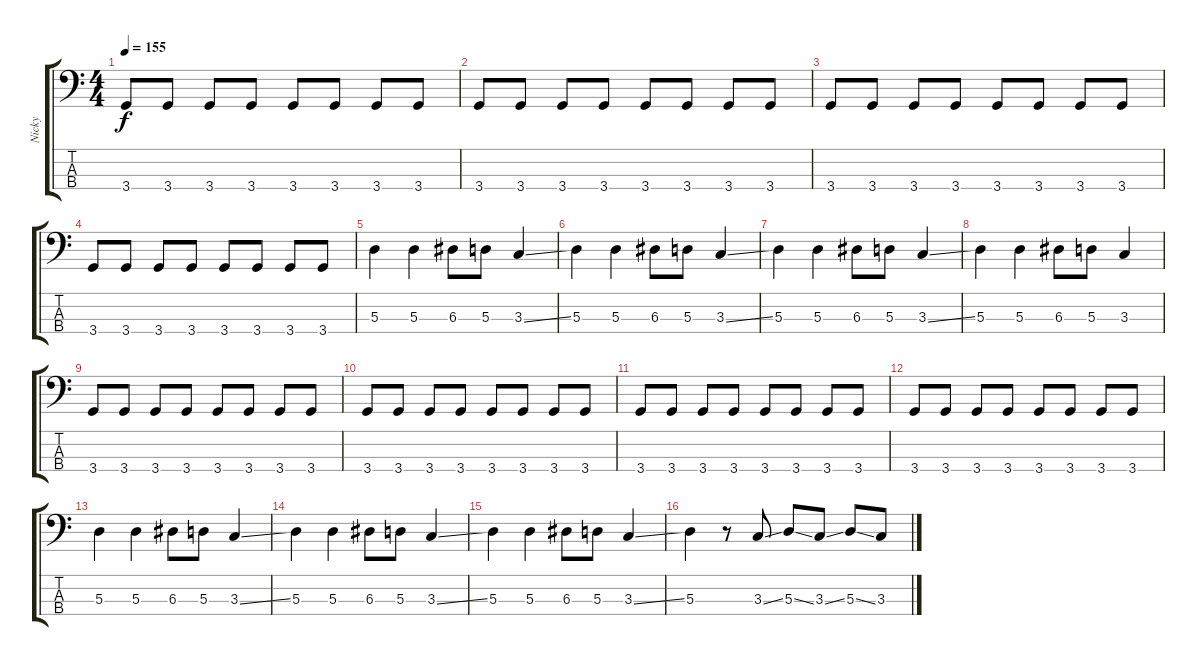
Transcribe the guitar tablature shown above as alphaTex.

\track ("Nicky" "Nicky") {instrument electricbasspick}
\staff {score tabs}
\tuning (G2 D2 A1 E1) {hide}
\ts (4 4)
\tempo 155
\clef f4
\ks c
3.4.8{dy f} 3.4.8 3.4.8 3.4.8 3.4.8 3.4.8 3.4.8 3.4.8 |
3.4.8 3.4.8 3.4.8 3.4.8 3.4.8 3.4.8 3.4.8 3.4.8 |
3.4.8 3.4.8 3.4.8 3.4.8 3.4.8 3.4.8 3.4.8 3.4.8 |
3.4.8 3.4.8 3.4.8 3.4.8 3.4.8 3.4.8 3.4.8 3.4.8 |
5.3.4 5.3.4 6.3.8 5.3.8 3.3{ss}.4 |
5.3.4 5.3.4 6.3.8 5.3.8 3.3{ss}.4 |
5.3.4 5.3.4 6.3.8 5.3.8 3.3{ss}.4 |
5.3.4 5.3.4 6.3.8 5.3.8 3.3.4 |
3.4.8 3.4.8 3.4.8 3.4.8 3.4.8 3.4.8 3.4.8 3.4.8 |
3.4.8 3.4.8 3.4.8 3.4.8 3.4.8 3.4.8 3.4.8 3.4.8 |
3.4.8 3.4.8 3.4.8 3.4.8 3.4.8 3.4.8 3.4.8 3.4.8 |
3.4.8 3.4.8 3.4.8 3.4.8 3.4.8 3.4.8 3.4.8 3.4.8 |
5.3.4 5.3.4 6.3.8 5.3.8 3.3{ss}.4 |
5.3.4 5.3.4 6.3.8 5.3.8 3.3{ss}.4 |
5.3.4 5.3.4 6.3.8 5.3.8 3.3{ss}.4 |
5.3.4 r.8 3.3{ss}.8 5.3{ss}.8 3.3{ss}.8 5.3{ss}.8 3.3.8
